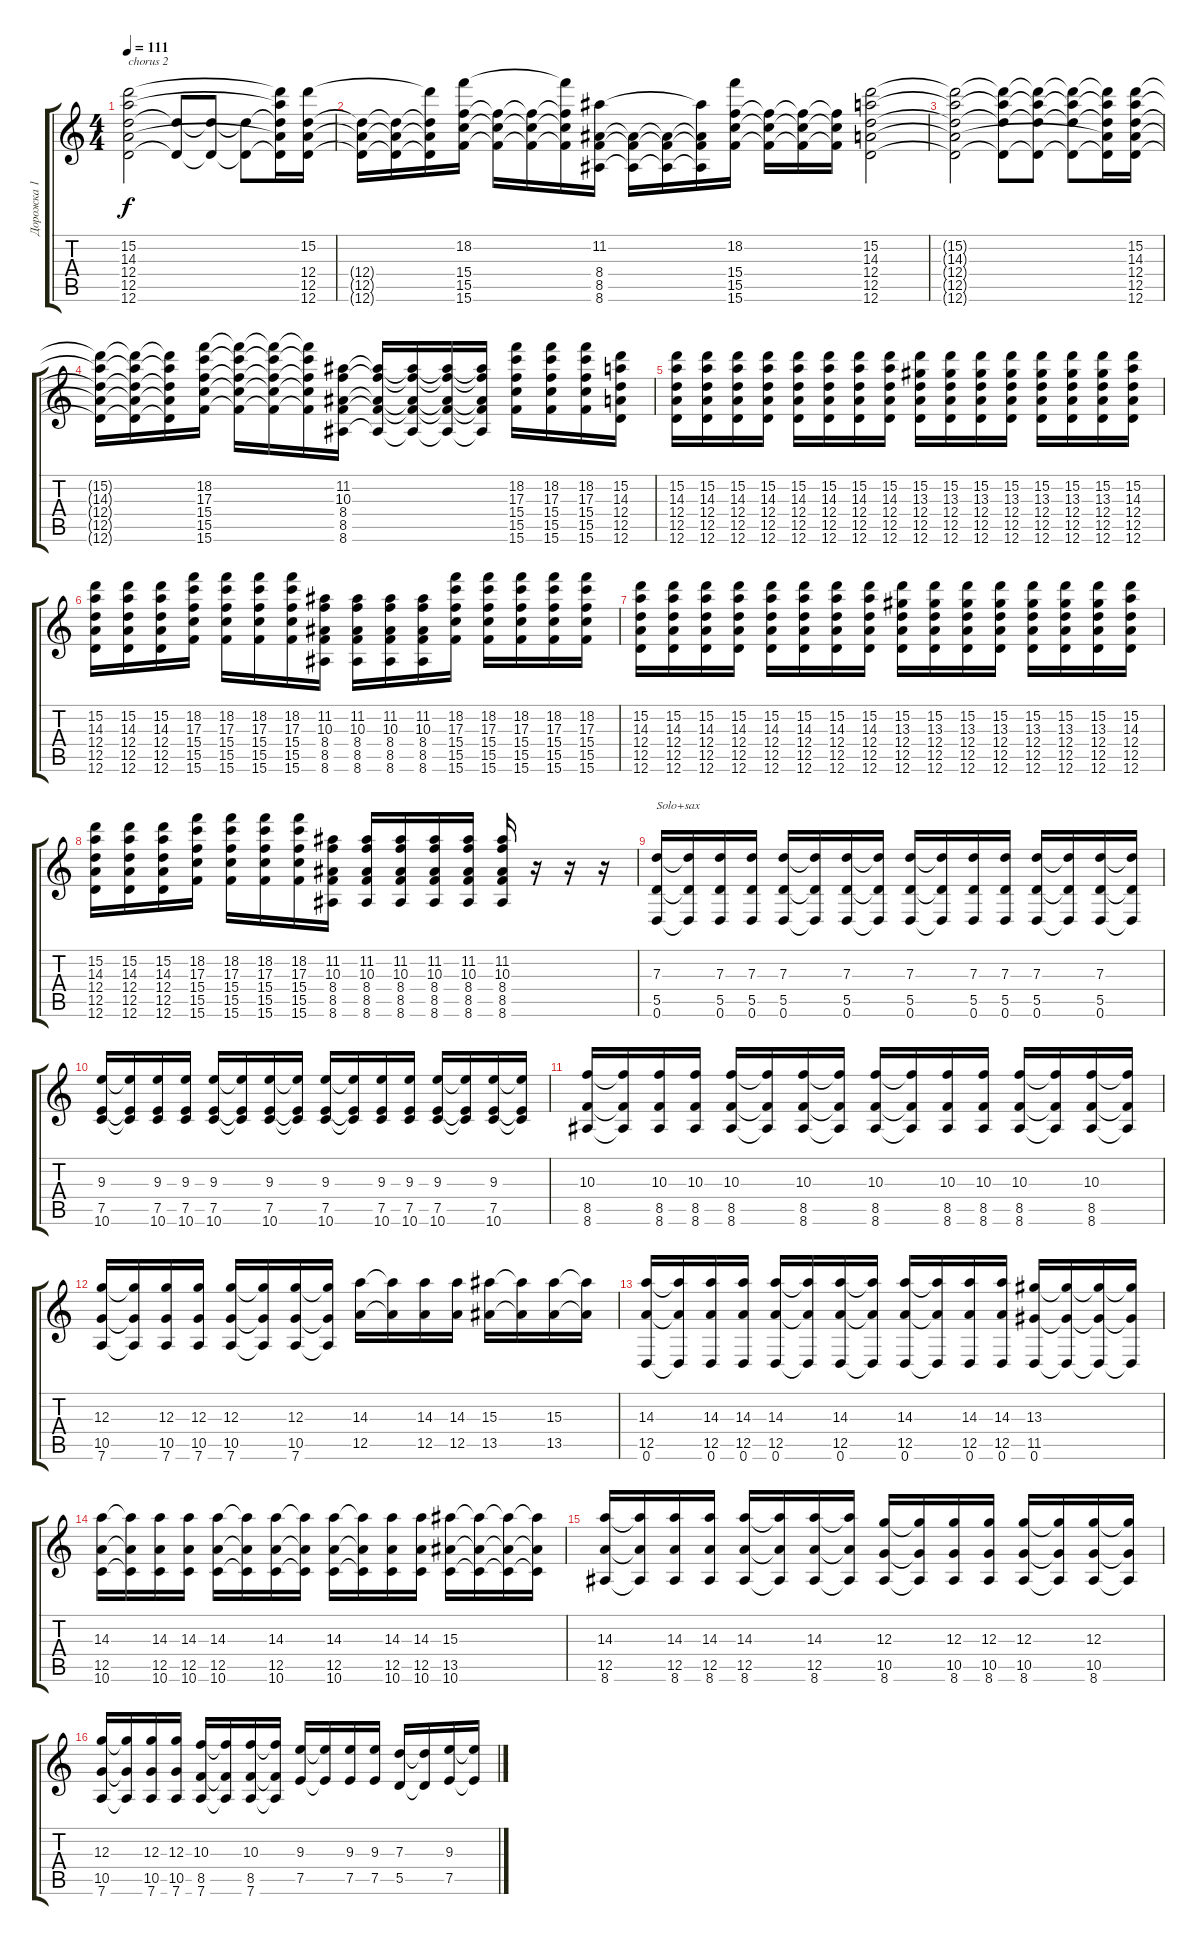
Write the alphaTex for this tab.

\track ("Дорожка 1" "Дорожка 1") {instrument overdrivenguitar}
\staff {score tabs}
\tuning (E4 B3 G3 D3 A2 D2) {hide}
\ts (4 4)
\tempo 111
\clef g2
\ks c
(15.2 14.3 12.4 12.5 12.6).2{txt "chorus 2" dy f} (12.4{t} 12.6{t}).8 (12.4{t} 12.6{t}).8 (12.4{t} 12.6{t}).8 (15.2{t} 14.3{t} 12.4{t} 12.5{t} 12.6{t}).16 (15.2 12.4 12.5 12.6).16 |
(12.4{t} 12.5{t} 12.6{t}).16 (12.4{t} 12.5{t} 12.6{t}).16 (15.2{t} 12.4{t} 12.5{t} 12.6{t}).16 (18.2 15.4 15.5 15.6).16 (15.4{t} 15.5{t} 15.6{t}).16 (15.4{t} 15.5{t} 15.6{t}).16 (18.2{t} 15.4{t} 15.5{t} 15.6{t}).16 (11.2 8.4 8.5 8.6).16 (8.4{t} 8.5{t} 8.6{t}).16 (8.4{t} 8.5{t} 8.6{t}).16 (11.2{t} 8.4{t} 8.5{t} 8.6{t}).16 (18.2 15.4 15.5 15.6).16 (15.4{t} 15.5{t} 15.6{t}).16 (15.4{t} 15.5{t} 15.6{t}).16 (15.4{t} 15.5{t} 15.6{t}).16 (15.2 14.3 12.4 12.5 12.6).2 |
(15.2{t} 14.3{t} 12.4{t} 12.5{t} 12.6{t}).2 (15.2{t} 14.3{t} 12.4{t} 12.6{t}).8 (15.2{t} 14.3{t} 12.4{t} 12.6{t}).8 (15.2{t} 14.3{t} 12.4{t} 12.6{t}).8 (15.2{t} 14.3{t} 12.4{t} 12.5{t} 12.6{t}).16 (15.2 14.3 12.4 12.5 12.6).16 |
(15.2{t} 14.3{t} 12.4{t} 12.5{t} 12.6{t}).16 (15.2{t} 14.3{t} 12.4{t} 12.5{t} 12.6{t}).16 (15.2{t} 14.3{t} 12.4{t} 12.5{t} 12.6{t}).16 (18.2 17.3 15.4 15.5 15.6).16 (18.2{t} 17.3{t} 15.4{t} 15.5{t} 15.6{t}).16 (18.2{t} 17.3{t} 15.4{t} 15.5{t} 15.6{t}).16 (18.2{t} 17.3{t} 15.4{t} 15.5{t} 15.6{t}).16 (11.2 10.3 8.4 8.5 8.6).16 (11.2{t} 10.3{t} 8.4{t} 8.5{t} 8.6{t}).16 (11.2{t} 10.3{t} 8.4{t} 8.5{t} 8.6{t}).16 (11.2{t} 10.3{t} 8.4{t} 8.5{t} 8.6{t}).16 (11.2{t} 10.3{t} 8.4{t} 8.5{t} 8.6{t}).16 (18.2 17.3 15.4 15.5 15.6).16 (18.2 17.3 15.4 15.5 15.6).16 (18.2 17.3 15.4 15.5 15.6).16 (15.2 14.3 12.4 12.5 12.6).16 |
(15.2 14.3 12.4 12.5 12.6).16 (15.2 14.3 12.4 12.5 12.6).16 (15.2 14.3 12.4 12.5 12.6).16 (15.2 14.3 12.4 12.5 12.6).16 (15.2 14.3 12.4 12.5 12.6).16 (15.2 14.3 12.4 12.5 12.6).16 (15.2 14.3 12.4 12.5 12.6).16 (15.2 14.3 12.4 12.5 12.6).16 (15.2 13.3 12.4 12.5 12.6).16 (15.2 13.3 12.4 12.5 12.6).16 (15.2 13.3 12.4 12.5 12.6).16 (15.2 13.3 12.4 12.5 12.6).16 (15.2 13.3 12.4 12.5 12.6).16 (15.2 13.3 12.4 12.5 12.6).16 (15.2 13.3 12.4 12.5 12.6).16 (15.2 14.3 12.4 12.5 12.6).16 |
(15.2 14.3 12.4 12.5 12.6).16 (15.2 14.3 12.4 12.5 12.6).16 (15.2 14.3 12.4 12.5 12.6).16 (18.2 17.3 15.4 15.5 15.6).16 (18.2 17.3 15.4 15.5 15.6).16 (18.2 17.3 15.4 15.5 15.6).16 (18.2 17.3 15.4 15.5 15.6).16 (11.2 10.3 8.4 8.5 8.6).16 (11.2 10.3 8.4 8.5 8.6).16 (11.2 10.3 8.4 8.5 8.6).16 (11.2 10.3 8.4 8.5 8.6).16 (18.2 17.3 15.4 15.5 15.6).16 (18.2 17.3 15.4 15.5 15.6).16 (18.2 17.3 15.4 15.5 15.6).16 (18.2 17.3 15.4 15.5 15.6).16 (18.2 17.3 15.4 15.5 15.6).16 |
(15.2 14.3 12.4 12.5 12.6).16 (15.2 14.3 12.4 12.5 12.6).16 (15.2 14.3 12.4 12.5 12.6).16 (15.2 14.3 12.4 12.5 12.6).16 (15.2 14.3 12.4 12.5 12.6).16 (15.2 14.3 12.4 12.5 12.6).16 (15.2 14.3 12.4 12.5 12.6).16 (15.2 14.3 12.4 12.5 12.6).16 (15.2 13.3 12.4 12.5 12.6).16 (15.2 13.3 12.4 12.5 12.6).16 (15.2 13.3 12.4 12.5 12.6).16 (15.2 13.3 12.4 12.5 12.6).16 (15.2 13.3 12.4 12.5 12.6).16 (15.2 13.3 12.4 12.5 12.6).16 (15.2 13.3 12.4 12.5 12.6).16 (15.2 14.3 12.4 12.5 12.6).16 |
(15.2 14.3 12.4 12.5 12.6).16 (15.2 14.3 12.4 12.5 12.6).16 (15.2 14.3 12.4 12.5 12.6).16 (18.2 17.3 15.4 15.5 15.6).16 (18.2 17.3 15.4 15.5 15.6).16 (18.2 17.3 15.4 15.5 15.6).16 (18.2 17.3 15.4 15.5 15.6).16 (11.2 10.3 8.4 8.5 8.6).16 (11.2 10.3 8.4 8.5 8.6).16 (11.2 10.3 8.4 8.5 8.6).16 (11.2 10.3 8.4 8.5 8.6).16 (11.2 10.3 8.4 8.5 8.6).16 (11.2 10.3 8.4 8.5 8.6).16 r.16 r.16 r.16 |
(7.3 5.5 0.6).16{txt "Solo+sax"} (7.3{t} 5.5{t} 0.6{t}).16 (7.3 5.5 0.6).16 (7.3 5.5 0.6).16 (7.3 5.5 0.6).16 (7.3{t} 5.5{t} 0.6{t}).16 (7.3 5.5 0.6).16 (7.3{t} 5.5{t} 0.6{t}).16 (7.3 5.5 0.6).16 (7.3{t} 5.5{t} 0.6{t}).16 (7.3 5.5 0.6).16 (7.3 5.5 0.6).16 (7.3 5.5 0.6).16 (7.3{t} 5.5{t} 0.6{t}).16 (7.3 5.5 0.6).16 (7.3{t} 5.5{t} 0.6{t}).16 |
(9.3 7.5 10.6).16 (9.3{t} 7.5{t} 10.6{t}).16 (9.3 7.5 10.6).16 (9.3 7.5 10.6).16 (9.3 7.5 10.6).16 (9.3{t} 7.5{t} 10.6{t}).16 (9.3 7.5 10.6).16 (9.3{t} 7.5{t} 10.6{t}).16 (9.3 7.5 10.6).16 (9.3{t} 7.5{t} 10.6{t}).16 (9.3 7.5 10.6).16 (9.3 7.5 10.6).16 (9.3 7.5 10.6).16 (9.3{t} 7.5{t} 10.6{t}).16 (9.3 7.5 10.6).16 (9.3{t} 7.5{t} 10.6{t}).16 |
(10.3 8.5 8.6).16 (10.3{t} 8.5{t} 8.6{t}).16 (10.3 8.5 8.6).16 (10.3 8.5 8.6).16 (10.3 8.5 8.6).16 (10.3{t} 8.5{t} 8.6{t}).16 (10.3 8.5 8.6).16 (10.3{t} 8.5{t} 8.6{t}).16 (10.3 8.5 8.6).16 (10.3{t} 8.5{t} 8.6{t}).16 (10.3 8.5 8.6).16 (10.3 8.5 8.6).16 (10.3 8.5 8.6).16 (10.3{t} 8.5{t} 8.6{t}).16 (10.3 8.5 8.6).16 (10.3{t} 8.5{t} 8.6{t}).16 |
(12.3 10.5 7.6).16 (12.3{t} 10.5{t} 7.6{t}).16 (12.3 10.5 7.6).16 (12.3 10.5 7.6).16 (12.3 10.5 7.6).16 (12.3{t} 10.5{t} 7.6{t}).16 (12.3 10.5 7.6).16 (12.3{t} 10.5{t} 7.6{t}).16 (14.3 12.5).16 (14.3{t} 12.5{t}).16 (14.3 12.5).16 (14.3 12.5).16 (15.3 13.5).16 (15.3{t} 13.5{t}).16 (15.3 13.5).16 (15.3{t} 13.5{t}).16 |
(14.3 12.5 0.6).16 (14.3{t} 12.5{t} 0.6{t}).16 (14.3 12.5 0.6).16 (14.3 12.5 0.6).16 (14.3 12.5 0.6).16 (14.3{t} 12.5{t} 0.6{t}).16 (14.3 12.5 0.6).16 (14.3{t} 12.5{t} 0.6{t}).16 (14.3 12.5 0.6).16 (14.3{t} 12.5{t} 0.6{t}).16 (14.3 12.5 0.6).16 (14.3 12.5 0.6).16 (13.3 11.5 0.6).16 (13.3{t} 11.5{t} 0.6{t}).16 (13.3{t} 11.5{t} 0.6{t}).16 (13.3{t} 11.5{t} 0.6{t}).16 |
(14.3 12.5 10.6).16 (14.3{t} 12.5{t} 10.6{t}).16 (14.3 12.5 10.6).16 (14.3 12.5 10.6).16 (14.3 12.5 10.6).16 (14.3{t} 12.5{t} 10.6{t}).16 (14.3 12.5 10.6).16 (14.3{t} 12.5{t} 10.6{t}).16 (14.3 12.5 10.6).16 (14.3{t} 12.5{t} 10.6{t}).16 (14.3 12.5 10.6).16 (14.3 12.5 10.6).16 (15.3 13.5 10.6).16 (15.3{t} 13.5{t} 10.6{t}).16 (15.3{t} 13.5{t} 10.6{t}).16 (15.3{t} 13.5{t} 10.6{t}).16 |
(14.3 12.5 8.6).16 (14.3{t} 12.5{t} 8.6{t}).16 (14.3 12.5 8.6).16 (14.3 12.5 8.6).16 (14.3 12.5 8.6).16 (14.3{t} 12.5{t} 8.6{t}).16 (14.3 12.5 8.6).16 (14.3{t} 12.5{t} 8.6{t}).16 (12.3 10.5 8.6).16 (12.3{t} 10.5{t} 8.6{t}).16 (12.3 10.5 8.6).16 (12.3 10.5 8.6).16 (12.3 10.5 8.6).16 (12.3{t} 10.5{t} 8.6{t}).16 (12.3 10.5 8.6).16 (12.3{t} 10.5{t} 8.6{t}).16 |
(12.3 10.5 7.6).16 (12.3{t} 10.5{t} 7.6{t}).16 (12.3 10.5 7.6).16 (12.3 10.5 7.6).16 (10.3 8.5 7.6).16 (10.3{t} 8.5{t} 7.6{t}).16 (10.3 8.5 7.6).16 (10.3{t} 8.5{t} 7.6{t}).16 (9.3 7.5).16 (9.3{t} 7.5{t}).16 (9.3 7.5).16 (9.3 7.5).16 (7.3 5.5).16 (7.3{t} 5.5{t}).16 (9.3 7.5).16 (9.3{t} 7.5{t}).16
